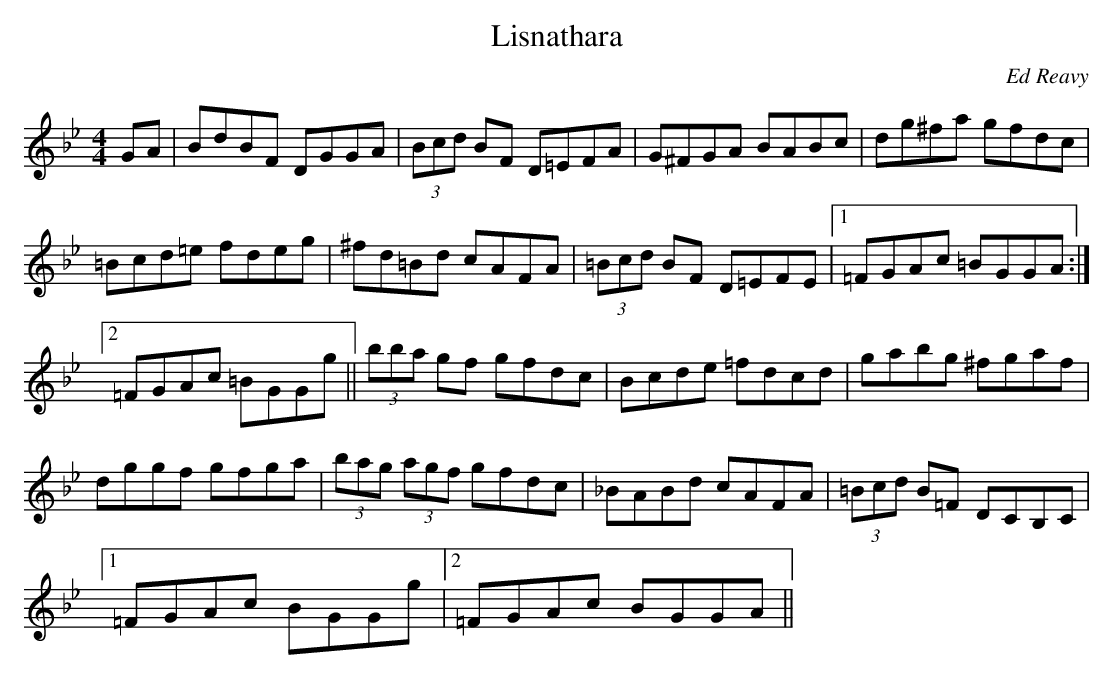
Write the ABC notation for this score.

X:1
T:Lisnathara
C:Ed Reavy
M:4/4
L:1/8
K:Bb
GA|BdBF DGGA|(3Bcd BF D=EFA|G^FGA BABc|dg^fa gfdc|
=Bcd=e fdeg|^fd=Bd cAFA|(3=Bcd BF D=EFE|1=FGAc =BGGA:|
[2=FGAc =BGGg||(3bba gf gfdc|Bcde =fdcd|gabg ^fgaf|
dggf gfga|(3bag (3agf gfdc|_BABd cAFA|(3=Bcd B=F DCB,C|
[1=FGAc BGGg|2=FGAc BGGA||
